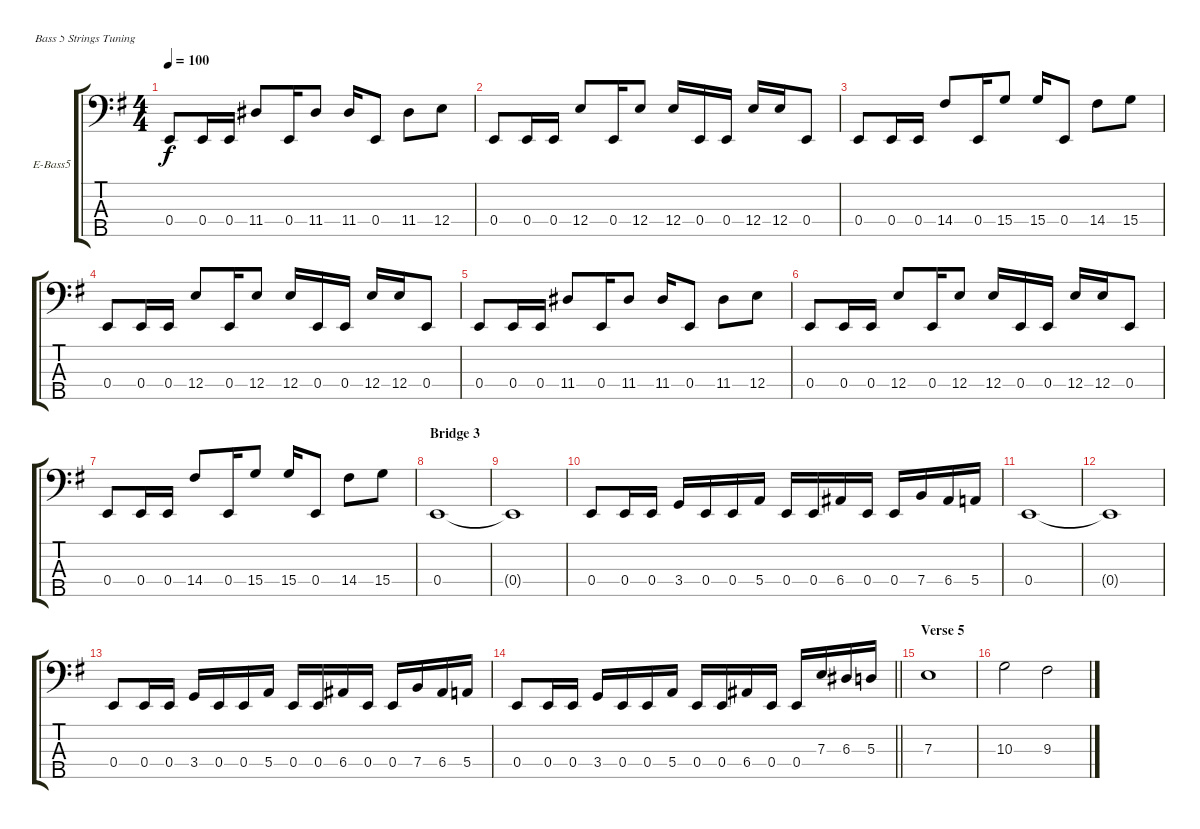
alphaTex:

\bracketExtendMode groupsimilarinstruments
\firstSystemTrackNameOrientation horizontal
\otherSystemsTrackNameOrientation horizontal
\track ("bass (Andrey Stefnuk)" "E-Bass5") {instrument electricbassfinger}
\staff {score tabs}
\tuning (G2 D2 A1 E1 B0)
\ts (4 4)
\tempo 100
\clef f4
\ks eminor
0.4.8{dy f} 0.4.16 0.4.16 11.4.8 0.4.16 11.4.8 11.4.16 0.4.8 11.4.8 12.4.8 |
0.4.8 0.4.16 0.4.16 12.4.8 0.4.16 12.4.8 12.4.16 0.4.16 0.4.16 12.4.16 12.4.16 0.4.8 |
0.4.8 0.4.16 0.4.16 14.4.8 0.4.16 15.4.8 15.4.16 0.4.8 14.4.8 15.4.8 |
0.4.8 0.4.16 0.4.16 12.4.8 0.4.16 12.4.8 12.4.16 0.4.16 0.4.16 12.4.16 12.4.16 0.4.8 |
0.4.8 0.4.16 0.4.16 11.4.8 0.4.16 11.4.8 11.4.16 0.4.8 11.4.8 12.4.8 |
0.4.8 0.4.16 0.4.16 12.4.8 0.4.16 12.4.8 12.4.16 0.4.16 0.4.16 12.4.16 12.4.16 0.4.8 |
0.4.8 0.4.16 0.4.16 14.4.8 0.4.16 15.4.8 15.4.16 0.4.8 14.4.8 15.4.8 |
\section ("" "Bridge 3")
0.4.1 |
0.4{t}.1 |
0.4.8 0.4.16 0.4.16 3.4.16 0.4.16 0.4.16 5.4.16 0.4.16 0.4.16 6.4.16 0.4.16 0.4.16 7.4.16 6.4.16 5.4.16 |
0.4.1 |
0.4{t}.1 |
0.4.8 0.4.16 0.4.16 3.4.16 0.4.16 0.4.16 5.4.16 0.4.16 0.4.16 6.4.16 0.4.16 0.4.16 7.4.16 6.4.16 5.4.16 |
\barLineRight lightlight
0.4.8 0.4.16 0.4.16 3.4.16 0.4.16 0.4.16 5.4.16 0.4.16 0.4.16 6.4.16 0.4.16 0.4.16 7.3.16 6.3.16 5.3.16 |
\section ("" "Verse 5")
7.3.1 |
10.3.2 9.3.2
